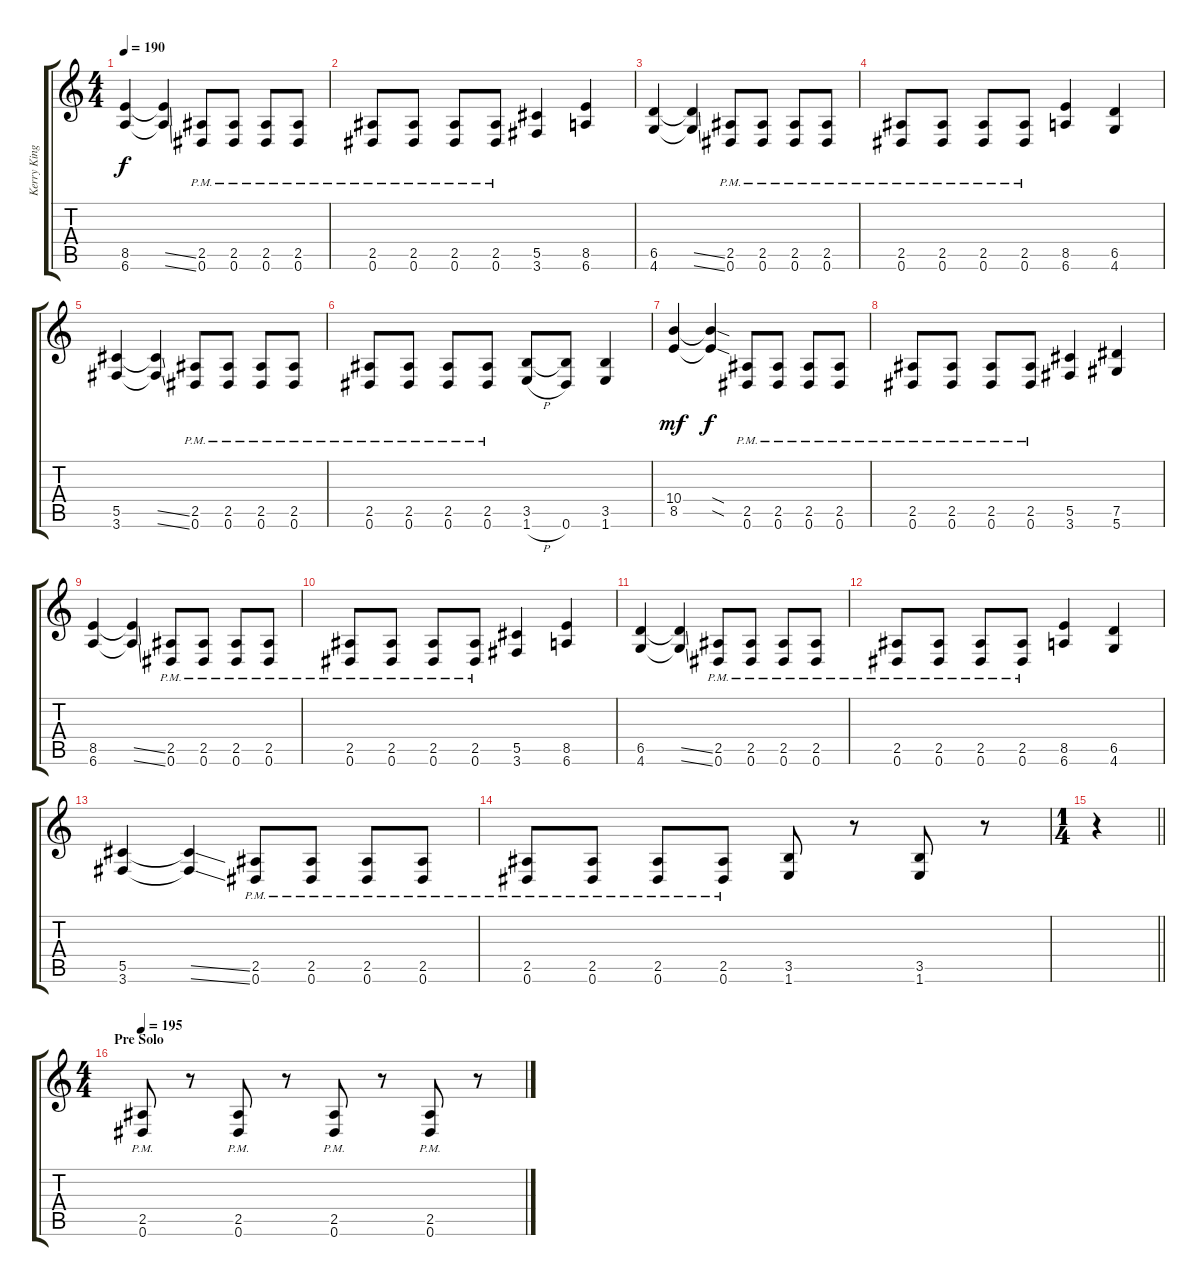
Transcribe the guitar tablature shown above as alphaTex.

\track ("Kerry King" "Kerry King") {instrument distortionguitar}
\staff {score tabs}
\tuning (Eb4 Bb3 Gb3 Db3 Ab2 Eb2) {hide}
\ts (4 4)
\tempo 190
\clef g2
\ks c
(8.5 6.6).4{dy f} (8.5{ss t} 6.6{ss t}).4 (2.5{pm} 0.6{pm}).8 (2.5{pm} 0.6{pm}).8 (2.5{pm} 0.6{pm}).8 (2.5{pm} 0.6{pm}).8 |
(2.5{pm} 0.6{pm}).8 (2.5{pm} 0.6{pm}).8 (2.5{pm} 0.6{pm}).8 (2.5{pm} 0.6{pm}).8 (5.5 3.6).4 (8.5 6.6).4 |
(6.5 4.6).4 (6.5{ss t} 4.6{ss t}).4 (2.5{pm} 0.6{pm}).8 (2.5{pm} 0.6{pm}).8 (2.5{pm} 0.6{pm}).8 (2.5{pm} 0.6{pm}).8 |
(2.5{pm} 0.6{pm}).8 (2.5{pm} 0.6{pm}).8 (2.5{pm} 0.6{pm}).8 (2.5{pm} 0.6{pm}).8 (8.5 6.6).4 (6.5 4.6).4 |
(5.5 3.6).4 (5.5{ss t} 3.6{ss t}).4 (2.5{pm} 0.6{pm}).8 (2.5{pm} 0.6{pm}).8 (2.5{pm} 0.6{pm}).8 (2.5{pm} 0.6{pm}).8 |
(2.5{pm} 0.6{pm}).8 (2.5{pm} 0.6{pm}).8 (2.5{pm} 0.6{pm}).8 (2.5{pm} 0.6{pm}).8 (3.5 1.6{h}).8 (3.5{t} 0.6).8 (3.5 1.6).4 |
(10.4 8.5).4{dy mf} (10.4{sod t} 8.5{sod t}).4{dy f} (2.5{pm} 0.6{pm}).8 (2.5{pm} 0.6{pm}).8 (2.5{pm} 0.6{pm}).8 (2.5{pm} 0.6{pm}).8 |
(2.5{pm} 0.6{pm}).8 (2.5{pm} 0.6{pm}).8 (2.5{pm} 0.6{pm}).8 (2.5{pm} 0.6{pm}).8 (5.5 3.6).4 (7.5 5.6).4 |
(8.5 6.6).4 (8.5{ss t} 6.6{ss t}).4 (2.5{pm} 0.6{pm}).8 (2.5{pm} 0.6{pm}).8 (2.5{pm} 0.6{pm}).8 (2.5{pm} 0.6{pm}).8 |
(2.5{pm} 0.6{pm}).8 (2.5{pm} 0.6{pm}).8 (2.5{pm} 0.6{pm}).8 (2.5{pm} 0.6{pm}).8 (5.5 3.6).4 (8.5 6.6).4 |
(6.5 4.6).4 (6.5{ss t} 4.6{ss t}).4 (2.5{pm} 0.6{pm}).8 (2.5{pm} 0.6{pm}).8 (2.5{pm} 0.6{pm}).8 (2.5{pm} 0.6{pm}).8 |
(2.5{pm} 0.6{pm}).8 (2.5{pm} 0.6{pm}).8 (2.5{pm} 0.6{pm}).8 (2.5{pm} 0.6{pm}).8 (8.5 6.6).4 (6.5 4.6).4 |
(5.5 3.6).4 (5.5{ss t} 3.6{ss t}).4 (2.5{pm} 0.6{pm}).8 (2.5{pm} 0.6{pm}).8 (2.5{pm} 0.6{pm}).8 (2.5{pm} 0.6{pm}).8 |
(2.5{pm} 0.6{pm}).8 (2.5{pm} 0.6{pm}).8 (2.5{pm} 0.6{pm}).8 (2.5{pm} 0.6{pm}).8 (3.5 1.6).8 r.8 (3.5 1.6).8 r.8 |
\ts (1 4)
\barLineRight lightlight
r.4 |
\ts (4 4)
\section ("" "Pre Solo")
\tempo 195
(2.5{pm} 0.6{pm}).8 r.8 (2.5{pm} 0.6{pm}).8 r.8 (2.5{pm} 0.6{pm}).8 r.8 (2.5{pm} 0.6{pm}).8 r.8
